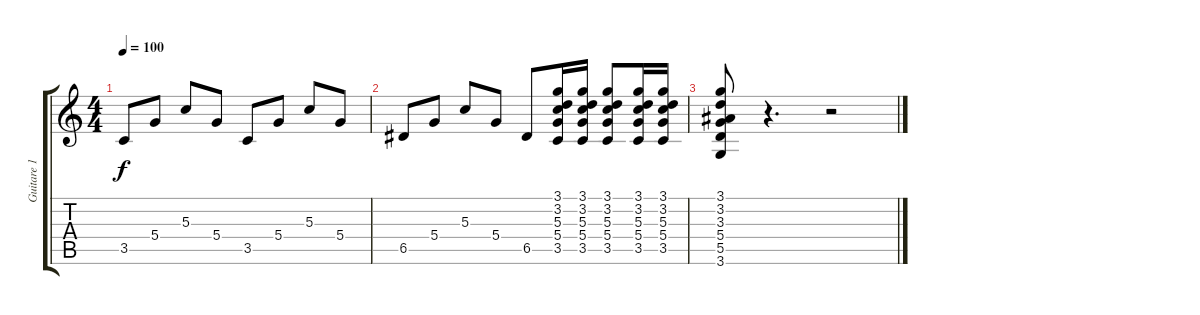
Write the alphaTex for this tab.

\track ("Guitare 1" "Guitare 1") {instrument overdrivenguitar}
\staff {score tabs}
\tuning (E4 B3 G3 D3 A2 E2) {hide}
\ts (4 4)
\tempo 100
\clef g2
\ks c
3.5.8{dy f} 5.4.8 5.3.8 5.4.8 3.5.8 5.4.8 5.3.8 5.4.8 |
6.5.8 5.4.8 5.3.8 5.4.8 6.5.8 (3.1 3.2 5.3 5.4 3.5).16 (3.1 3.2 5.3 5.4 3.5).16 (3.1 3.2 5.3 5.4 3.5).8 (3.1 3.2 5.3 5.4 3.5).16 (3.1 3.2 5.3 5.4 3.5).16 |
(3.1 3.2 3.3 5.4 5.5 3.6).8 r.4{d} r.2
